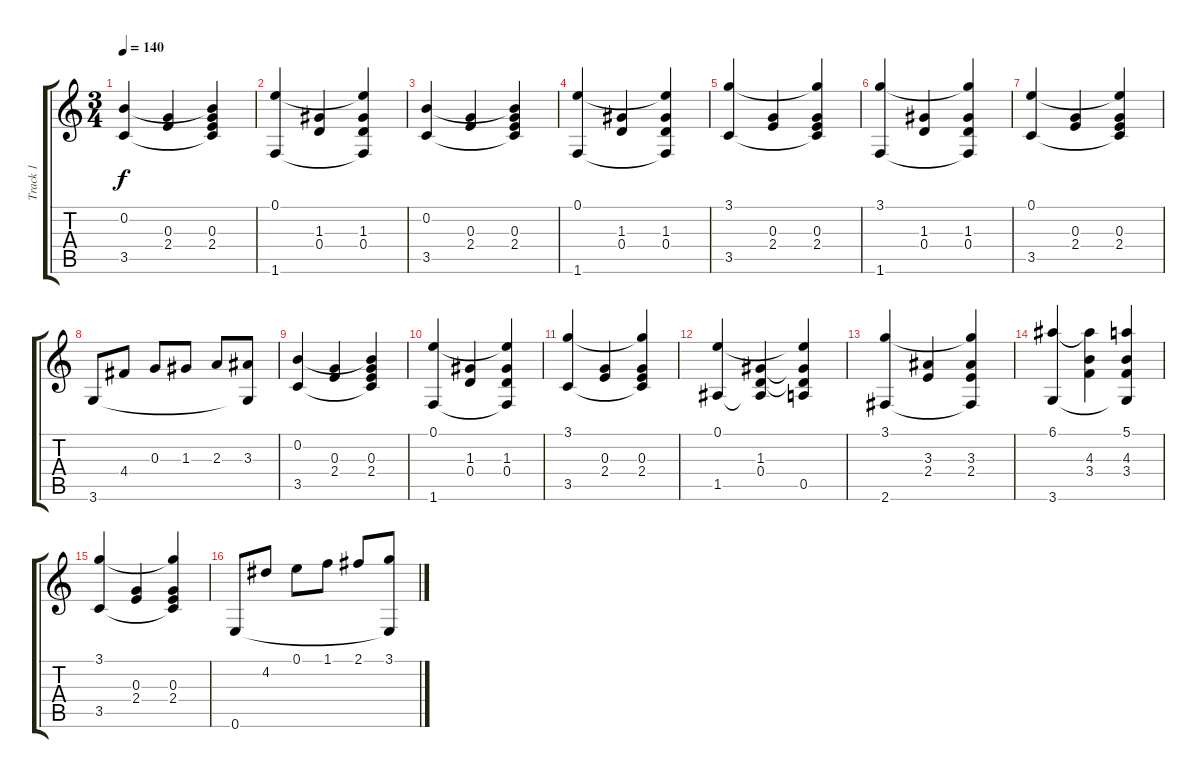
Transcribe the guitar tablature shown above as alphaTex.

\track ("Track 1" "Track 1") {instrument acousticguitarnylon}
\staff {score tabs}
\tuning (E4 B3 G3 D3 A2 E2) {hide}
\ts (3 4)
\tempo 140
\clef g2
\ks c
(0.2 3.5).4{dy f} (0.3 2.4).4 (0.2{t} 0.3 2.4 3.5{t}).4 |
(0.1 1.6).4 (1.3 0.4).4 (0.1{t} 1.3 0.4 1.6{t}).4 |
(0.2 3.5).4 (0.3 2.4).4 (0.2{t} 0.3 2.4 3.5{t}).4 |
(0.1 1.6).4 (1.3 0.4).4 (0.1{t} 1.3 0.4 1.6{t}).4 |
(3.1 3.5).4 (0.3 2.4).4 (3.1{t} 0.3 2.4 3.5{t}).4 |
(3.1 1.6).4 (1.3 0.4).4 (3.1{t} 1.3 0.4 1.6{t}).4 |
(0.1 3.5).4 (0.3 2.4).4 (0.1{t} 0.3 2.4 3.5{t}).4 |
3.6.8 4.4.8 0.3.8 1.3.8 2.3.8 (3.3 3.6{t}).8 |
(0.2 3.5).4 (0.3 2.4).4 (0.2{t} 0.3 2.4 3.5{t}).4 |
(0.1 1.6).4 (1.3 0.4).4 (0.1{t} 1.3 0.4 1.6{t}).4 |
(3.1 3.5).4 (0.3 2.4).4 (3.1{t} 0.3 2.4 3.5{t}).4 |
(0.1 1.5).4 (1.3 0.4 1.5{t}).4 (0.1{t} 1.3{t} 0.4{t} 0.5).4 |
(3.1 2.6).4 (3.3 2.4).4 (3.1{t} 3.3 2.4 2.6{t}).4 |
(6.1 3.6).4 (6.1{t} 4.3 3.4).4 (5.1 4.3 3.4 3.6{t}).4 |
(3.1 3.5).4 (0.3 2.4).4 (3.1{t} 0.3 2.4 3.5{t}).4 |
0.6.8 4.2.8 0.1.8 1.1.8 2.1.8 (3.1 0.6{t}).8
